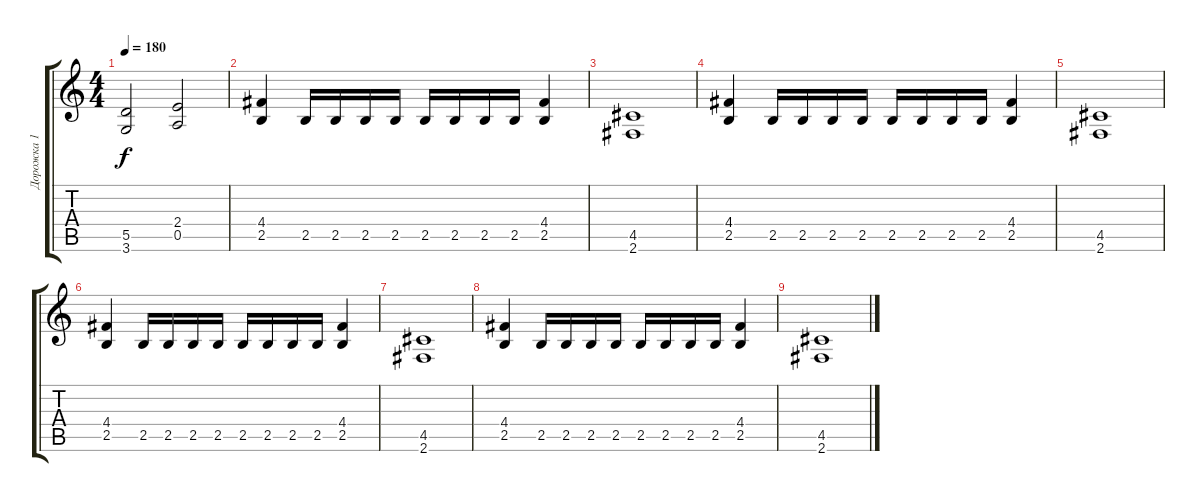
\track ("Дорожка 1" "Дорожка 1") {instrument distortionguitar}
\staff {score tabs}
\tuning (E4 B3 G3 D3 A2 E2) {hide}
\ts (4 4)
\tempo 180
\clef g2
\ks c
(5.5 3.6).2{dy f} (2.4 0.5).2 |
(4.4 2.5).4 2.5.16 2.5.16 2.5.16 2.5.16 2.5.16 2.5.16 2.5.16 2.5.16 (4.4 2.5).4 |
(4.5 2.6).1 |
(4.4 2.5).4 2.5.16 2.5.16 2.5.16 2.5.16 2.5.16 2.5.16 2.5.16 2.5.16 (4.4 2.5).4 |
(4.5 2.6).1 |
(4.4 2.5).4 2.5.16 2.5.16 2.5.16 2.5.16 2.5.16 2.5.16 2.5.16 2.5.16 (4.4 2.5).4 |
(4.5 2.6).1 |
(4.4 2.5).4 2.5.16 2.5.16 2.5.16 2.5.16 2.5.16 2.5.16 2.5.16 2.5.16 (4.4 2.5).4 |
(4.5 2.6).1
